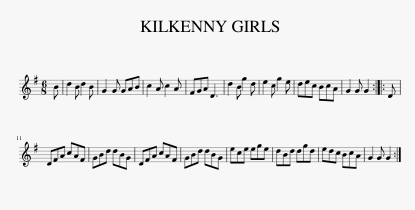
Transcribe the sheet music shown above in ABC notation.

X:1
L:1/8
M:6/8
I:linebreak $
K:G
V:1 treble
V:1
 B | d2 B d2 B | G2 G GAB | c2 A c2 A | FGA D3 | %5
 d2 B g2 d | e2 c g2 e | dec BcA | G2 G G2 :: D |$ %10
 DFA cAF | GBd dBG | DFA cAF | GBd dBG | ece ege | %15
 dBd dgd | edc BcA | G2 G G2 :| %18
